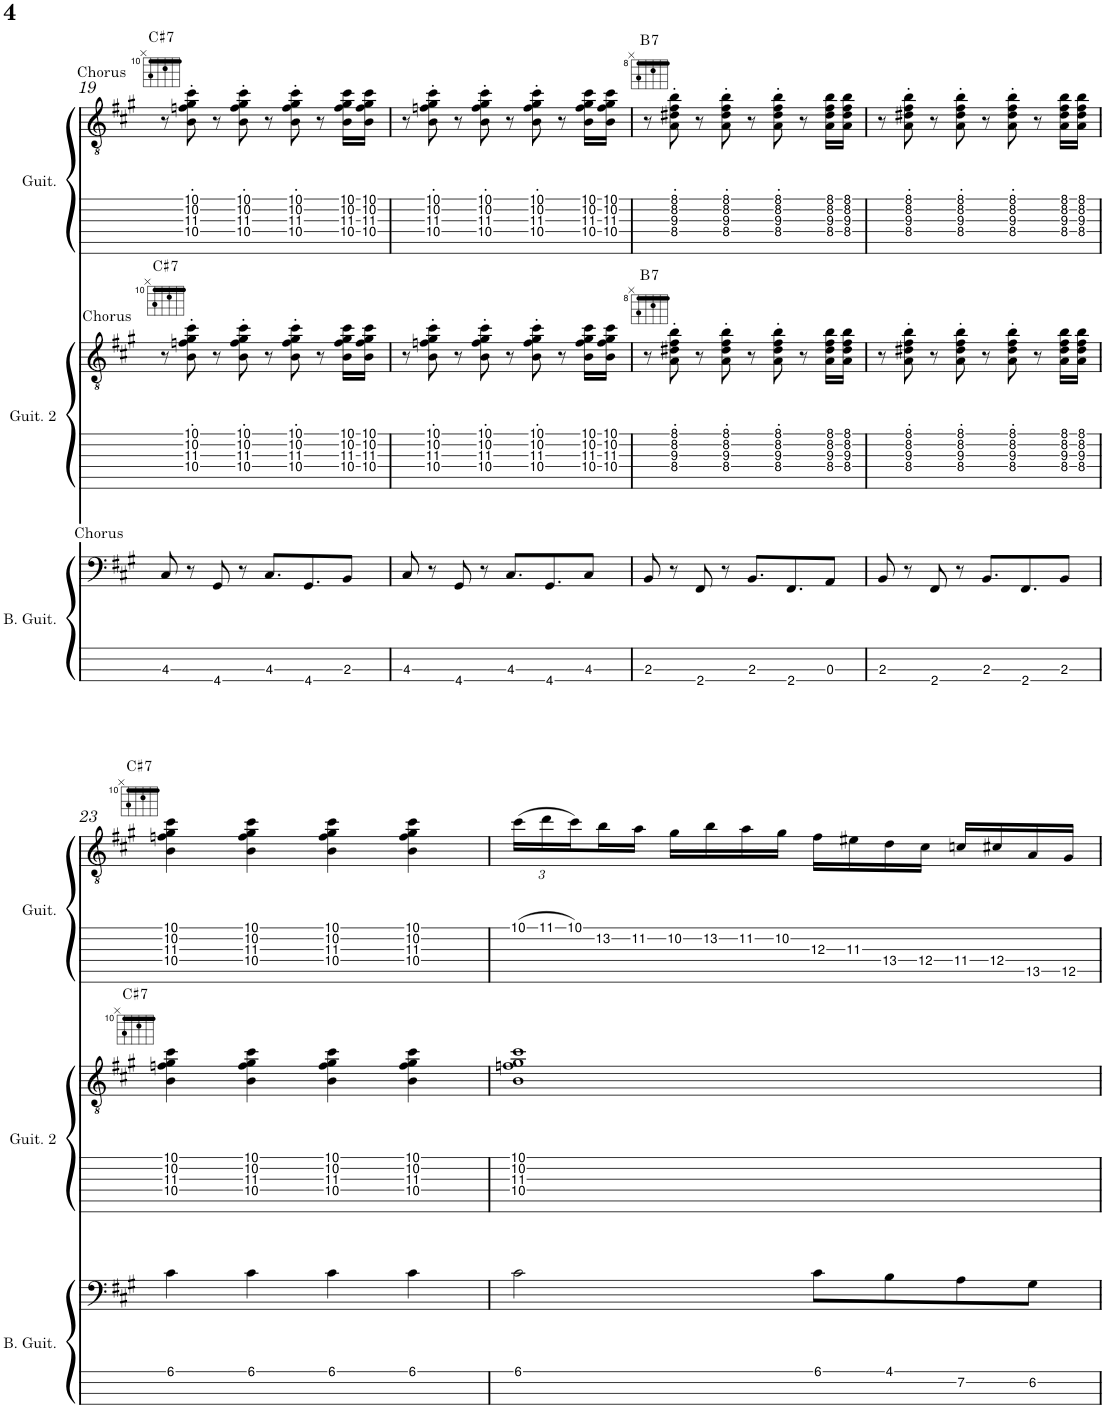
**kern	**kern	**kern	**kern	**harte	**kern	**kern	**harte
*part3	*part3	*part2	*part2	*part2	*part1	*part1	*part1
*staff6	*staff5	*staff4	*staff3	*	*staff2	*staff1	*
*I"Bass Guitar	*	*I"Guitar (rythm)	*	*	*I"Guitar (solo)	*	*
*I'B. Guit.	*	*I'Guit. 2	*	*	*I'Guit.	*	*
!!LO:PB:g=z
*	*clefF4	*	*clefGv2	*	*	*clefGv2	*
*Trd7c12	*Trd7c12	*	*	*	*	*	*
*k[f#c#g#]	*k[f#c#g#]	*k[f#c#g#]	*k[f#c#g#]	*	*k[f#c#g#]	*k[f#c#g#]	*
*M4/4	*M4/4	*M4/4	*M4/4	*	*M4/4	*M4/4	*
=19	=19	=19	=19	=19	=19	=19	=19
!	!	!	!	!	!	!LO:TX:a:t=Chorus	!
!	!	!	!LO:TX:a:t=Chorus	!	!	!	!
!	!LO:TX:a:t=Chorus	!	!	!LO:H:kt=7	!	!	!LO:H:kt=7
8C#	8C#/	8r	8r	C#:7	8r	8r	C#:7
8r	8r	8B' 8fn' 8g#' 8cc#'	8B\' 8fn\' 8g#\' 8cc#\'	.	8B' 8f' 8g#' 8cc#'	8B\' 8fn\' 8g#\' 8cc#\'	.
8GG#	8GG#/	8r	8r	.	8r	8r	.
8r	8r	8B' 8f' 8g#' 8cc#'	8B\' 8f\' 8g#\' 8cc#\'	.	8B' 8fn' 8g#' 8cc#'	8B\' 8f\' 8g#\' 8cc#\'	.
8.C#L	8.C#/L	8r	8r	.	8r	8r	.
.	.	8B' 8f' 8g#' 8cc#'	8B\' 8f\' 8g#\' 8cc#\'	.	8B' 8fn' 8g#' 8cc#'	8B\' 8f\' 8g#\' 8cc#\'	.
8.GG#J	8.GG#/	.	.	.	.	.	.
.	.	8r	8r	.	8r	8r	.
8BBJ	8BB/J	16B\ 16f\ 16g#\ 16cc#\LL	16B\ 16f\ 16g#\ 16cc#\LL	.	16B\ 16fn\ 16g#\ 16cc#\LL	16B\ 16f\ 16g#\ 16cc#\LL	.
.	.	16B\ 16f\ 16g#\ 16cc#\JJ	16B\ 16f\ 16g#\ 16cc#\JJ	.	16B\ 16f\ 16g#\ 16cc#\JJ	16B\ 16f\ 16g#\ 16cc#\JJ	.
=20	=20	=20	=20	=20	=20	=20	=20
8C#	8C#/	8r	8r	.	8r	8r	.
8r	8r	8B' 8fn' 8g#' 8cc#'	8B\' 8fn\' 8g#\' 8cc#\'	.	8B' 8f' 8g#' 8cc#'	8B\' 8fn\' 8g#\' 8cc#\'	.
8GG#	8GG#/	8r	8r	.	8r	8r	.
8r	8r	8B' 8f' 8g#' 8cc#'	8B\' 8f\' 8g#\' 8cc#\'	.	8B' 8fn' 8g#' 8cc#'	8B\' 8f\' 8g#\' 8cc#\'	.
8.C#L	8.C#/L	8r	8r	.	8r	8r	.
.	.	8B' 8f' 8g#' 8cc#'	8B\' 8f\' 8g#\' 8cc#\'	.	8B' 8fn' 8g#' 8cc#'	8B\' 8f\' 8g#\' 8cc#\'	.
8.GG#J	8.GG#/	.	.	.	.	.	.
.	.	8r	8r	.	8r	8r	.
8C#J	8C#/J	16B\ 16f\ 16g#\ 16cc#\LL	16B\ 16f\ 16g#\ 16cc#\LL	.	16B\ 16fn\ 16g#\ 16cc#\LL	16B\ 16f\ 16g#\ 16cc#\LL	.
.	.	16B\ 16f\ 16g#\ 16cc#\JJ	16B\ 16f\ 16g#\ 16cc#\JJ	.	16B\ 16f\ 16g#\ 16cc#\JJ	16B\ 16f\ 16g#\ 16cc#\JJ	.
=21	=21	=21	=21	=21	=21	=21	=21
!	!	!	!	!LO:H:kt=7	!	!	!LO:H:kt=7
8BB	8BB/	8r	8r	B:7	8r	8r	B:7
8r	8r	8A' 8d#X' 8f#' 8b'	8A\' 8d#X\' 8f#\' 8b\'	.	8A' 8d#' 8f#' 8b'	8A\' 8d#X\' 8f#\' 8b\'	.
8FF#	8FF#/	8r	8r	.	8r	8r	.
8r	8r	8A' 8d#' 8f#' 8b'	8A\' 8d#\' 8f#\' 8b\'	.	8A' 8d#X' 8f#' 8b'	8A\' 8d#\' 8f#\' 8b\'	.
8.BBL	8.BB/L	8r	8r	.	8r	8r	.
.	.	8A' 8d#' 8f#' 8b'	8A\' 8d#\' 8f#\' 8b\'	.	8A' 8d#X' 8f#' 8b'	8A\' 8d#\' 8f#\' 8b\'	.
8.FF#J	8.FF#/	.	.	.	.	.	.
.	.	8r	8r	.	8r	8r	.
8AAJ	8AA/J	16A\ 16d#\ 16f#\ 16b\LL	16A\ 16d#\ 16f#\ 16b\LL	.	16A\ 16d#X\ 16f#\ 16b\LL	16A\ 16d#\ 16f#\ 16b\LL	.
.	.	16A\ 16d#\ 16f#\ 16b\JJ	16A\ 16d#\ 16f#\ 16b\JJ	.	16A\ 16d#\ 16f#\ 16b\JJ	16A\ 16d#\ 16f#\ 16b\JJ	.
=22	=22	=22	=22	=22	=22	=22	=22
8BB	8BB/	8r	8r	.	8r	8r	.
8r	8r	8A' 8d#X' 8f#' 8b'	8A\' 8d#X\' 8f#\' 8b\'	.	8A' 8d#' 8f#' 8b'	8A\' 8d#X\' 8f#\' 8b\'	.
8FF#	8FF#/	8r	8r	.	8r	8r	.
8r	8r	8A' 8d#' 8f#' 8b'	8A\' 8d#\' 8f#\' 8b\'	.	8A' 8d#X' 8f#' 8b'	8A\' 8d#\' 8f#\' 8b\'	.
8.BBL	8.BB/L	8r	8r	.	8r	8r	.
.	.	8A' 8d#' 8f#' 8b'	8A\' 8d#\' 8f#\' 8b\'	.	8A' 8d#X' 8f#' 8b'	8A\' 8d#\' 8f#\' 8b\'	.
8.FF#J	8.FF#/	.	.	.	.	.	.
.	.	8r	8r	.	8r	8r	.
8BBJ	8BB/J	16A\ 16d#\ 16f#\ 16b\LL	16A\ 16d#\ 16f#\ 16b\LL	.	16A\ 16d#X\ 16f#\ 16b\LL	16A\ 16d#\ 16f#\ 16b\LL	.
.	.	16A\ 16d#\ 16f#\ 16b\JJ	16A\ 16d#\ 16f#\ 16b\JJ	.	16A\ 16d#\ 16f#\ 16b\JJ	16A\ 16d#\ 16f#\ 16b\JJ	.
!!LO:LB:g=z
=23	=23	=23	=23	=23	=23	=23	=23
!	!	!	!	!LO:H:kt=7	!	!	!LO:H:kt=7
4c#	4c#\	4B 4fn 4g# 4cc#	4B\ 4fn\ 4g#\ 4cc#\	C#:7	4B 4fn 4g# 4cc#	4B\ 4fn\ 4g#\ 4cc#\	C#:7
4c#	4c#\	4B 4f 4g# 4cc#	4B\ 4f\ 4g#\ 4cc#\	.	4B 4fn 4g# 4cc#	4B\ 4f\ 4g#\ 4cc#\	.
4c#	4c#\	4B 4f 4g# 4cc#	4B\ 4f\ 4g#\ 4cc#\	.	4B 4fn 4g# 4cc#	4B\ 4f\ 4g#\ 4cc#\	.
4c#	4c#\	4B 4f 4g# 4cc#	4B\ 4f\ 4g#\ 4cc#\	.	4B 4fn 4g# 4cc#	4B\ 4f\ 4g#\ 4cc#\	.
=24	=24	=24	=24	=24	=24	=24	=24
*	*	*	*	*	*Xbrackettup	*Xbrackettup	*
2c#	2c#\	1B 1f 1g# 1cc#	1B 1fn 1g# 1cc#	.	24cc#LL	(24cc#\LL	.
.	.	.	.	.	24dd	24dd\	.
.	.	.	.	.	24cc#J	24cc#\)	.
.	.	.	.	.	16bL	16b\	.
.	.	.	.	.	16aJJ	16a\JJ	.
.	.	.	.	.	16g#LL	16g#\LL	.
.	.	.	.	.	16bJ	16b\	.
.	.	.	.	.	16aL	16a\	.
.	.	.	.	.	16g#JJ	16g#\JJ	.
8c#L	8c#\L	.	.	.	16f#LL	16f#\LL	.
.	.	.	.	.	16e#XJ	16e#X\	.
8BJ	8B\	.	.	.	16dL	16d\	.
.	.	.	.	.	16c#JJ	16c#\JJ	.
8AL	8A\	.	.	.	16cnLL	16cn/LL	.
.	.	.	.	.	16c#XJ	16c#X/	.
8G#J	8G#\J	.	.	.	16AL	16A/	.
.	.	.	.	.	16G#JJ	16G#/JJ	.
=	=	=	=	=	=	=	=
*-	*-	*-	*-	*-	*-	*-	*-
